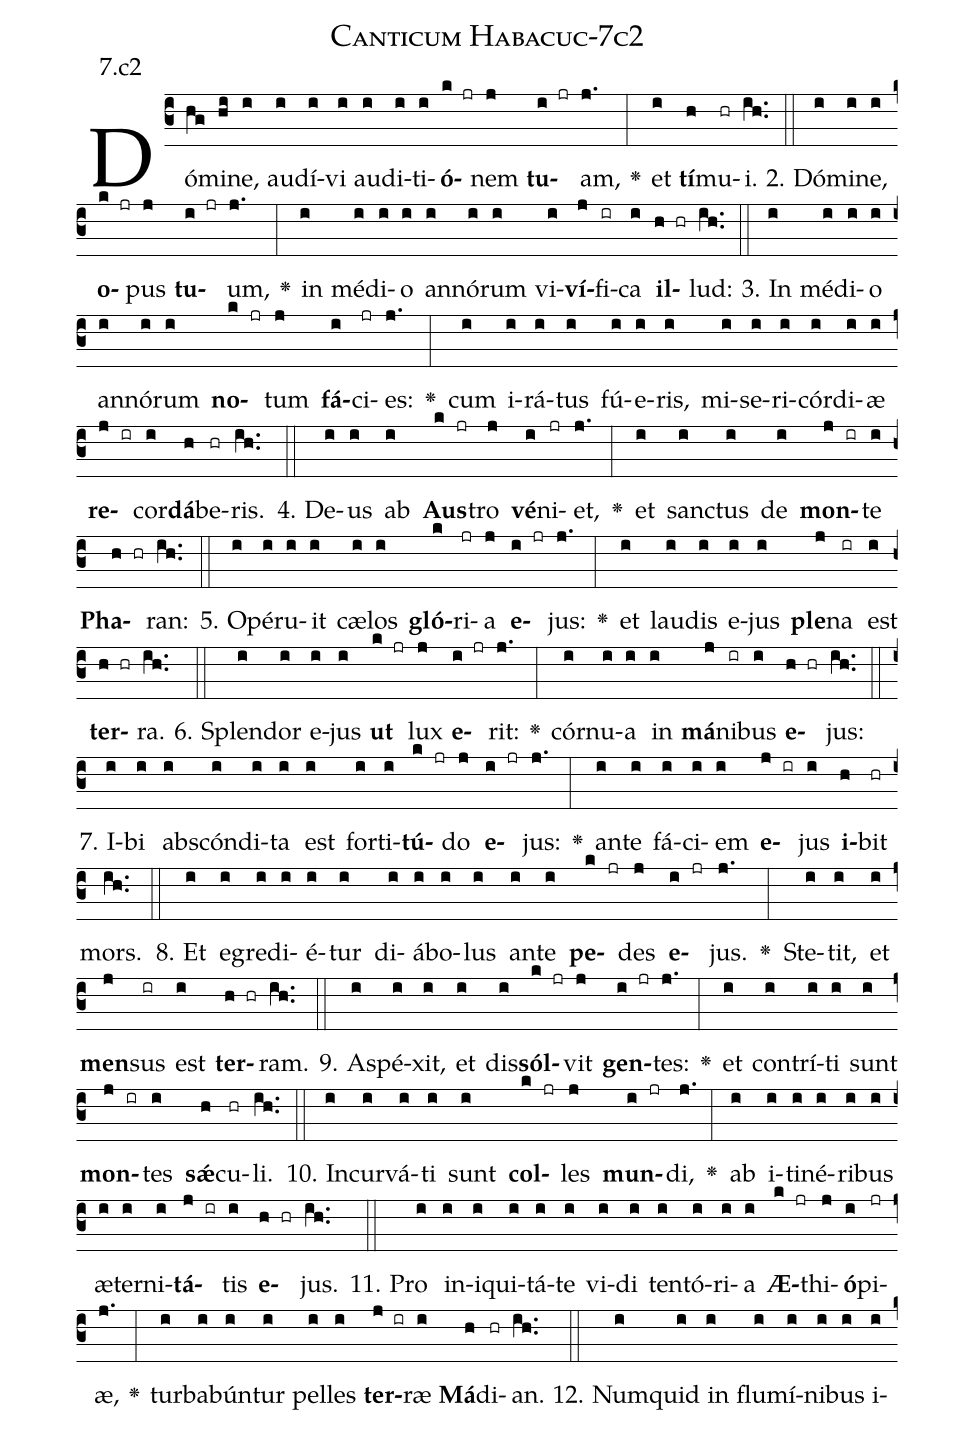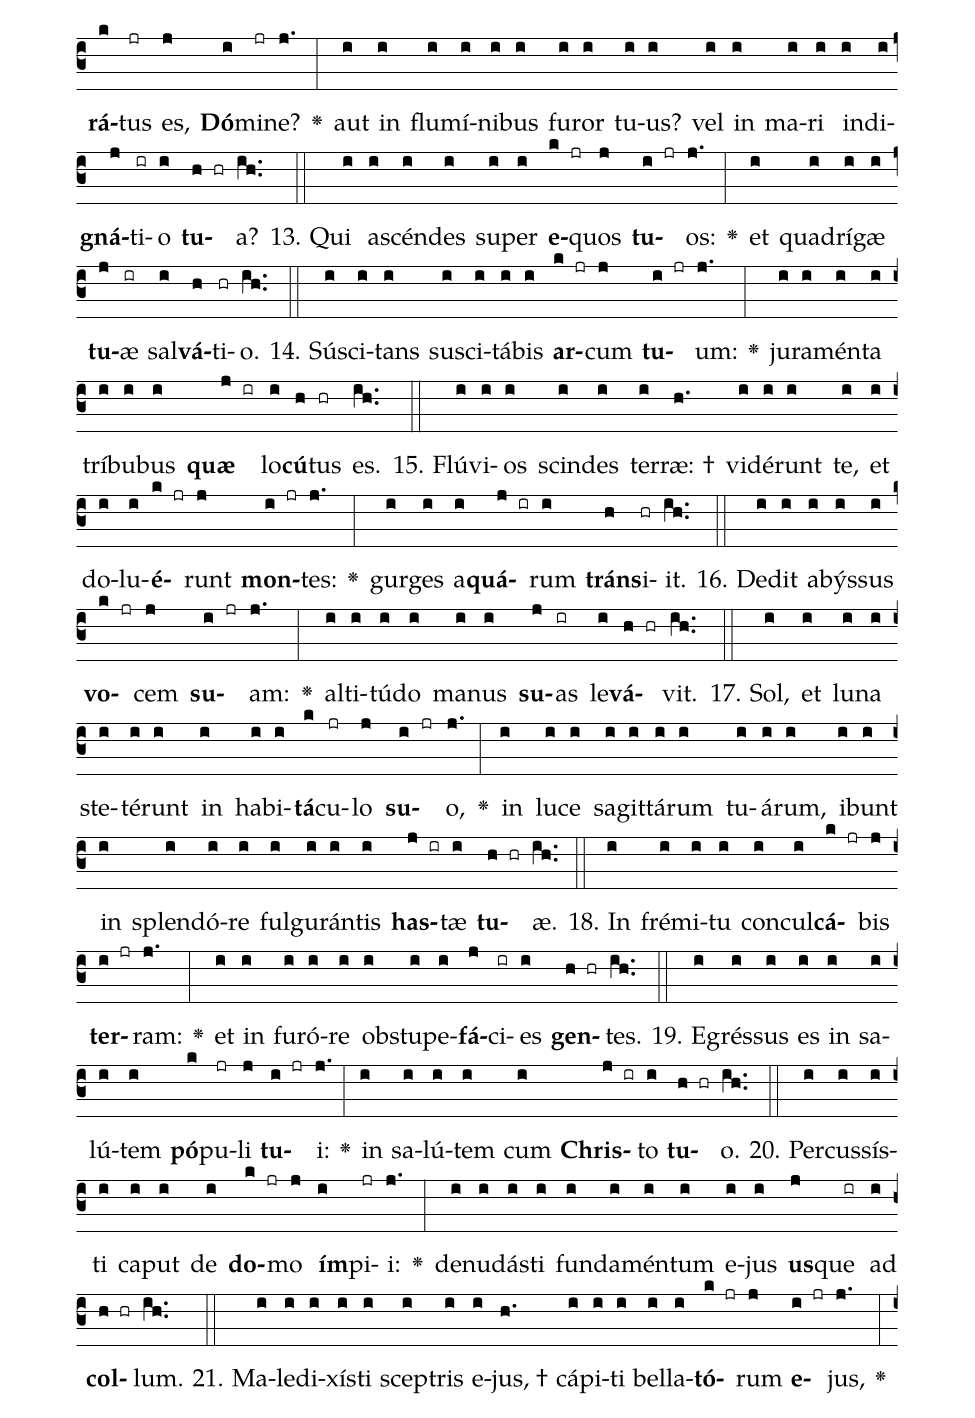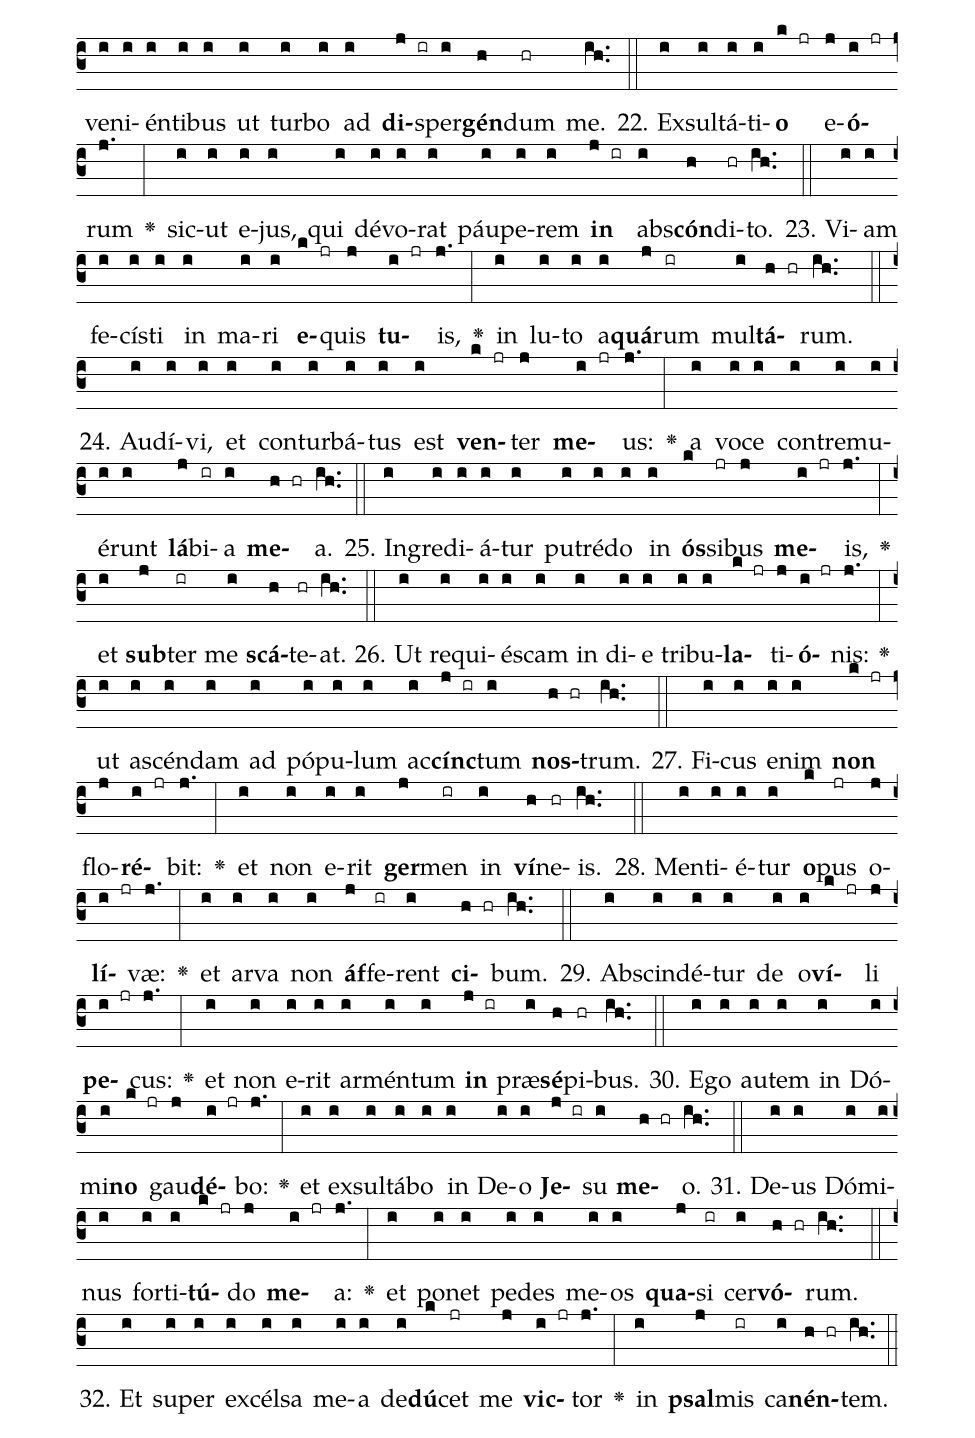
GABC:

name: Canticum Habacuc-7c2;
annotation: 7.c2;
%%
(c3)Dó(hg)mi(hi)ne,(i) au(i)dí(i)vi(i) au(i)di(i)ti(i)<b>ó</b>(k jr)nem(j) <b>tu</b>(i jr)am,(j.) <v>\greheightstar</v>(:) et(i) <b>tí</b>(h)mu(hr)i.(ih..) (::)
2. Dó(i)mi(i)ne,(i) <b>o</b>(k jr)pus(j) <b>tu</b>(i jr)um,(j.) <v>\greheightstar</v>(:) in(i) mé(i)di(i)o(i) an(i)nó(i)rum(i) vi(i)<b>ví</b>(j)fi(ir)ca(i) <b>il</b>(h hr)lud:(ih..) (::)
3. In(i) mé(i)di(i)o(i) an(i)nó(i)rum(i) <b>no</b>(k jr)tum(j) <b>fá</b>(i)ci(jr)es:(j.) <v>\greheightstar</v>(:) cum(i) i(i)rá(i)tus(i) fú(i)e(i)ris,(i) mi(i)se(i)ri(i)cór(i)di(i)æ(i) <b>re</b>(j ir)cor(i)<b>dá</b>(h)be(hr)ris.(ih..) (::)
4. De(i)us(i) ab(i) <b>Aus</b>(k jr)tro(j) <b>vé</b>(i)ni(jr)et,(j.) <v>\greheightstar</v>(:) et(i) sanc(i)tus(i) de(i) <b>mon</b>(j ir)te(i) <b>Pha</b>(h hr)ran:(ih..) (::)
5. O(i)pé(i)ru(i)it(i) cæ(i)los(i) <b>gló</b>(k)ri(jr)a(j) <b>e</b>(i jr)jus:(j.) <v>\greheightstar</v>(:) et(i) lau(i)dis(i) e(i)jus(i) <b>ple</b>(j)na(ir) est(i) <b>ter</b>(h hr)ra.(ih..) (::)
6. Splen(i)dor(i) e(i)jus(i) <b>ut</b>(k jr) lux(j) <b>e</b>(i jr)rit:(j.) <v>\greheightstar</v>(:) cór(i)nu(i)a(i) in(i) <b>má</b>(j)ni(ir)bus(i) <b>e</b>(h hr)jus:(ih..) (::)
7. I(i)bi(i) abs(i)cón(i)di(i)ta(i) est(i) for(i)ti(i)<b>tú</b>(k jr)do(j) <b>e</b>(i jr)jus:(j.) <v>\greheightstar</v>(:) an(i)te(i) fá(i)ci(i)em(i) <b>e</b>(j ir)jus(i) <b>i</b>(h)bit(hr) mors.(ih..) (::)
8. Et(i) e(i)gre(i)di(i)é(i)tur(i) di(i)á(i)bo(i)lus(i) an(i)te(i) <b>pe</b>(k jr)des(j) <b>e</b>(i jr)jus.(j.) <v>\greheightstar</v>(:) Ste(i)tit,(i) et(i) <b>men</b>(j)sus(ir) est(i) <b>ter</b>(h hr)ram.(ih..) (::)
9. A(i)spé(i)xit,(i) et(i) dis(i)<b>sól</b>(k jr)vit(j) <b>gen</b>(i jr)tes:(j.) <v>\greheightstar</v>(:) et(i) con(i)trí(i)ti(i) sunt(i) <b>mon</b>(j ir)tes(i) <b>sǽ</b>(h)cu(hr)li.(ih..) (::)
10. In(i)cur(i)vá(i)ti(i) sunt(i) <b>col</b>(k jr)les(j) <b>mun</b>(i jr)di,(j.) <v>\greheightstar</v>(:) ab(i) i(i)ti(i)né(i)ri(i)bus(i) æ(i)ter(i)ni(i)<b>tá</b>(j ir)tis(i) <b>e</b>(h hr)jus.(ih..) (::)
11. Pro(i) in(i)i(i)qui(i)tá(i)te(i) vi(i)di(i) ten(i)tó(i)ri(i)a(i) <b>Æ</b>(k jr)thi(j)<b>ó</b>(i)pi(jr)æ,(j.) <v>\greheightstar</v>(:) tur(i)ba(i)bún(i)tur(i) pel(i)les(i) <b>ter</b>(j ir)ræ(i) <b>Má</b>(h)di(hr)an.(ih..) (::)
12. Num(i)quid(i) in(i) flu(i)mí(i)ni(i)bus(i) i(i)<b>rá</b>(k)tus(jr) es,(j) <b>Dó</b>(i)mi(jr)ne?(j.) <v>\greheightstar</v>(:) aut(i) in(i) flu(i)mí(i)ni(i)bus(i) fu(i)ror(i) tu(i)us?(i) vel(i) in(i) ma(i)ri(i) in(i)di(i)<b>gná</b>(j)ti(ir)o(i) <b>tu</b>(h hr)a?(ih..) (::)
13. Qui(i) a(i)scén(i)des(i) su(i)per(i) <b>e</b>(k jr)quos(j) <b>tu</b>(i jr)os:(j.) <v>\greheightstar</v>(:) et(i) qua(i)drí(i)gæ(i) <b>tu</b>(j)æ(ir) sal(i)<b>vá</b>(h)ti(hr)o.(ih..) (::)
14. Sú(i)sci(i)tans(i) su(i)sci(i)tá(i)bis(i) <b>ar</b>(k jr)cum(j) <b>tu</b>(i jr)um:(j.) <v>\greheightstar</v>(:) ju(i)ra(i)mén(i)ta(i) trí(i)bu(i)bus(i) <b>quæ</b>(j ir) lo(i)<b>cú</b>(h)tus(hr) es.(ih..) (::)
15. Flú(i)vi(i)os(i) scin(i)des(i) ter(i)ræ: †(h.) vi(i)dé(i)runt(i) te,(i) et(i) do(i)lu(i)<b>é</b>(k jr)runt(j) <b>mon</b>(i jr)tes:(j.) <v>\greheightstar</v>(:) gur(i)ges(i) a(i)<b>quá</b>(j ir)rum(i) <b>tráns</b>(h)i(hr)it.(ih..) (::)
16. De(i)dit(i) a(i)býs(i)sus(i) <b>vo</b>(k jr)cem(j) <b>su</b>(i jr)am:(j.) <v>\greheightstar</v>(:) al(i)ti(i)tú(i)do(i) ma(i)nus(i) <b>su</b>(j)as(ir) le(i)<b>vá</b>(h hr)vit.(ih..) (::)
17. Sol,(i) et(i) lu(i)na(i) ste(i)té(i)runt(i) in(i) ha(i)bi(i)<b>tá</b>(k)cu(jr)lo(j) <b>su</b>(i jr)o,(j.) <v>\greheightstar</v>(:) in(i) lu(i)ce(i) sa(i)git(i)tá(i)rum(i) tu(i)á(i)rum,(i) i(i)bunt(i) in(i) splen(i)dó(i)re(i) ful(i)gu(i)rán(i)tis(i) <b>has</b>(j ir)tæ(i) <b>tu</b>(h hr)æ.(ih..) (::)
18. In(i) fré(i)mi(i)tu(i) con(i)cul(i)<b>cá</b>(k jr)bis(j) <b>ter</b>(i jr)ram:(j.) <v>\greheightstar</v>(:) et(i) in(i) fu(i)ró(i)re(i) ob(i)stu(i)pe(i)<b>fá</b>(j)ci(ir)es(i) <b>gen</b>(h hr)tes.(ih..) (::)
19. E(i)grés(i)sus(i) es(i) in(i) sa(i)lú(i)tem(i) <b>pó</b>(k)pu(jr)li(j) <b>tu</b>(i jr)i:(j.) <v>\greheightstar</v>(:) in(i) sa(i)lú(i)tem(i) cum(i) <b>Chris</b>(j ir)to(i) <b>tu</b>(h hr)o.(ih..) (::)
20. Per(i)cus(i)sís(i)ti(i) ca(i)put(i) de(i) <b>do</b>(k jr)mo(j) <b>ím</b>(i)pi(jr)i:(j.) <v>\greheightstar</v>(:) de(i)nu(i)dás(i)ti(i) fun(i)da(i)mén(i)tum(i) e(i)jus(i) <b>us</b>(j)que(ir) ad(i) <b>col</b>(h hr)lum.(ih..) (::)
21. Ma(i)le(i)di(i)xís(i)ti(i) scep(i)tris(i) e(i)jus, †(h.) cá(i)pi(i)ti(i) bel(i)la(i)<b>tó</b>(k jr)rum(j) <b>e</b>(i jr)jus,(j.) <v>\greheightstar</v>(:) ve(i)ni(i)én(i)ti(i)bus(i) ut(i) tur(i)bo(i) ad(i) <b>di</b>(j ir)sper(i)<b>gén</b>(h)dum(hr) me.(ih..) (::)
22. Ex(i)sul(i)tá(i)ti(i)<b>o</b>(k jr) e(j)<b>ó</b>(i jr)rum(j.) <v>\greheightstar</v>(:) sic(i)ut(i) e(i)jus,(i) qui(i) dé(i)vo(i)rat(i) páu(i)pe(i)rem(i) <b>in</b>(j ir) abs(i)<b>cón</b>(h)di(hr)to.(ih..) (::)
23. Vi(i)am(i) fe(i)cís(i)ti(i) in(i) ma(i)ri(i) <b>e</b>(k jr)quis(j) <b>tu</b>(i jr)is,(j.) <v>\greheightstar</v>(:) in(i) lu(i)to(i) a(i)<b>quá</b>(j)rum(ir) mul(i)<b>tá</b>(h hr)rum.(ih..) (::)
24. Au(i)dí(i)vi,(i) et(i) con(i)tur(i)bá(i)tus(i) est(i) <b>ven</b>(k jr)ter(j) <b>me</b>(i jr)us:(j.) <v>\greheightstar</v>(:) a(i) vo(i)ce(i) con(i)tre(i)mu(i)é(i)runt(i) <b>lá</b>(j)bi(ir)a(i) <b>me</b>(h hr)a.(ih..) (::)
25. In(i)gre(i)di(i)á(i)tur(i) pu(i)tré(i)do(i) in(i) <b>ós</b>(k)si(jr)bus(j) <b>me</b>(i jr)is,(j.) <v>\greheightstar</v>(:) et(i) <b>sub</b>(j)ter(ir) me(i) <b>scá</b>(h)te(hr)at.(ih..) (::)
26. Ut(i) re(i)qui(i)és(i)cam(i) in(i) di(i)e(i) tri(i)bu(i)<b>la</b>(k jr)ti(j)<b>ó</b>(i jr)nis:(j.) <v>\greheightstar</v>(:) ut(i) a(i)scén(i)dam(i) ad(i) pó(i)pu(i)lum(i) ac(i)<b>cínc</b>(j ir)tum(i) <b>nos</b>(h hr)trum.(ih..) (::)
27. Fi(i)cus(i) e(i)nim(i) <b>non</b>(k jr) flo(j)<b>ré</b>(i jr)bit:(j.) <v>\greheightstar</v>(:) et(i) non(i) e(i)rit(i) <b>ger</b>(j)men(ir) in(i) <b>ví</b>(h)ne(hr)is.(ih..) (::)
28. Men(i)ti(i)é(i)tur(i) <b>o</b>(k)pus(jr) o(j)<b>lí</b>(i jr)væ:(j.) <v>\greheightstar</v>(:) et(i) ar(i)va(i) non(i) <b>áf</b>(j)fe(ir)rent(i) <b>ci</b>(h hr)bum.(ih..) (::)
29. Ab(i)scin(i)dé(i)tur(i) de(i) o(i)<b>ví</b>(k jr)li(j) <b>pe</b>(i jr)cus:(j.) <v>\greheightstar</v>(:) et(i) non(i) e(i)rit(i) ar(i)mén(i)tum(i) <b>in</b>(j ir) præ(i)<b>sé</b>(h)pi(hr)bus.(ih..) (::)
30. E(i)go(i) au(i)tem(i) in(i) Dó(i)mi(i)<b>no</b>(k jr) gau(j)<b>dé</b>(i jr)bo:(j.) <v>\greheightstar</v>(:) et(i) ex(i)sul(i)tá(i)bo(i) in(i) De(i)o(i) <b>Je</b>(j ir)su(i) <b>me</b>(h hr)o.(ih..) (::)
31. De(i)us(i) Dó(i)mi(i)nus(i) for(i)ti(i)<b>tú</b>(k jr)do(j) <b>me</b>(i jr)a:(j.) <v>\greheightstar</v>(:) et(i) po(i)net(i) pe(i)des(i) me(i)os(i) <b>qua</b>(j)si(ir) cer(i)<b>vó</b>(h hr)rum.(ih..) (::)
32. Et(i) su(i)per(i) ex(i)cél(i)sa(i) me(i)a(i) de(i)<b>dú</b>(k)cet(jr) me(j) <b>vic</b>(i jr)tor(j.) <v>\greheightstar</v>(:) in(i) <b>psal</b>(j)mis(ir) ca(i)<b>nén</b>(h hr)tem.(ih..) (::)
